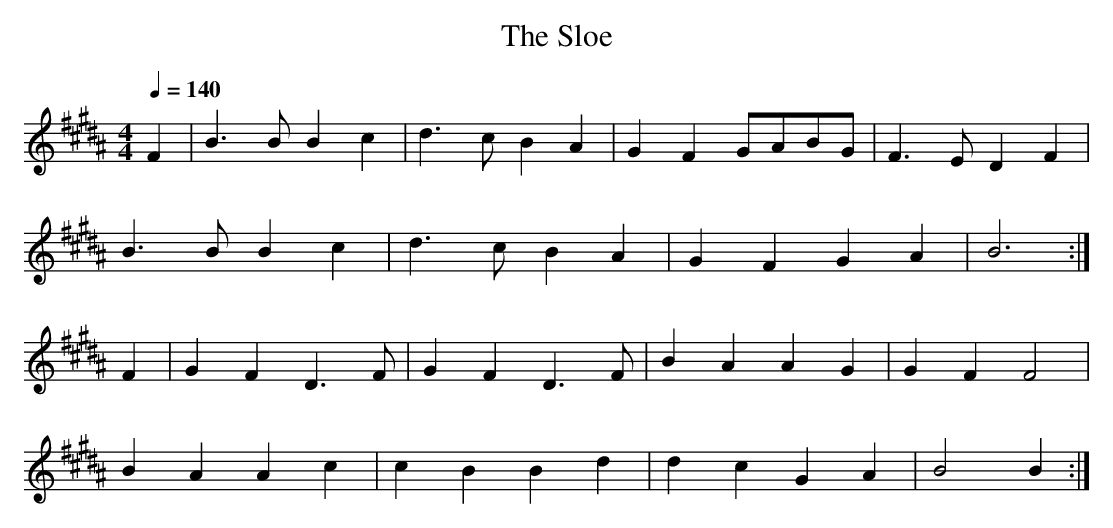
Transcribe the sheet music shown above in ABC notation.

X:1
T:Sloe, The
M:4/4
Q:1/4=140
K:Bmaj
F2| B3B B2 c2 | d2>c2 B2A2 | G2F2 GABG | F2>E2 D2F2 |
B3B B2 c2 | d2>c2 B2A2 | G2F2 G2A2 | B6 :|
F2| G2F2 D2>F2 | G2F2 D2>F2| B2A2 A2G2 | G2F2 F4 |
B2A2 A2c2 | c2B2 B2d2 | d2c2 G2A2| B4 B2 :|
